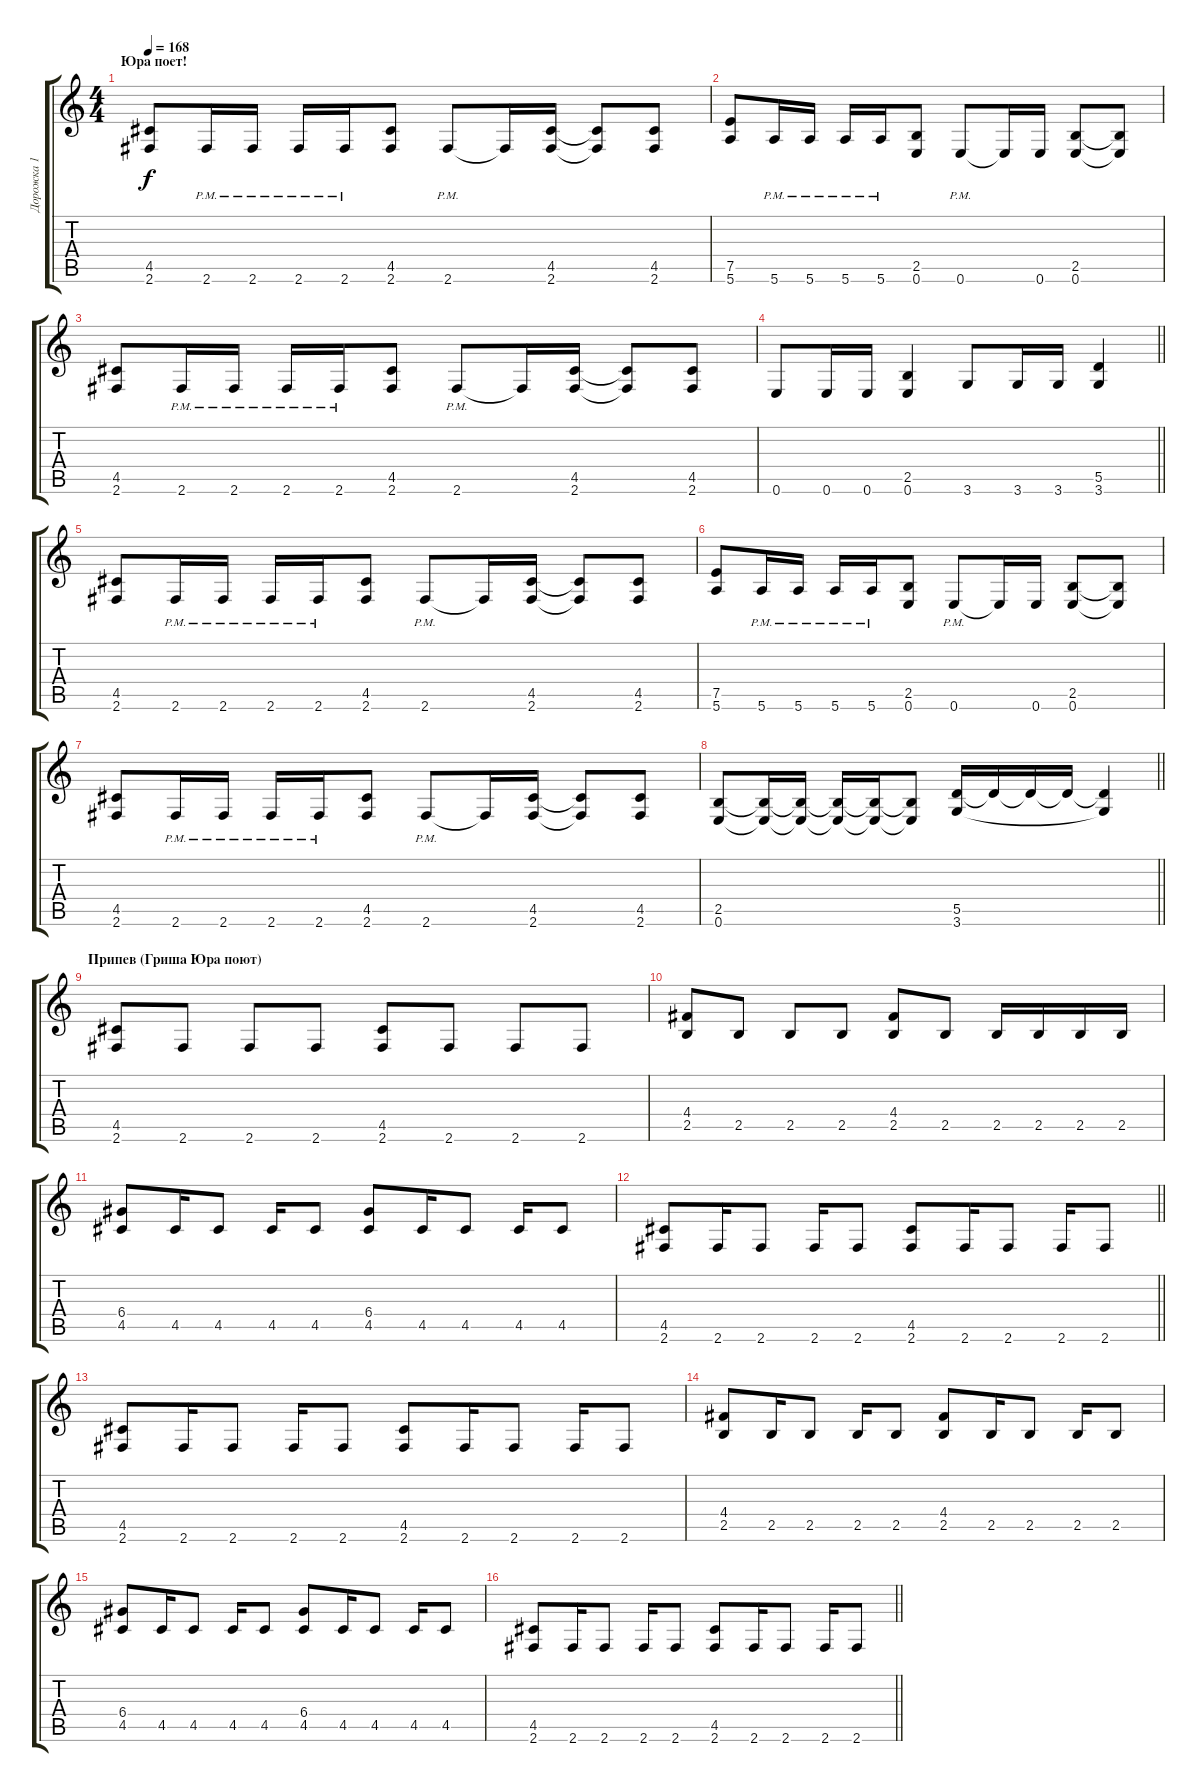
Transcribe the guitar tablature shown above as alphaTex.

\track ("Дорожка 1" "Дорожка 1") {instrument distortionguitar}
\staff {score tabs}
\tuning (E4 B3 G3 D3 A2 E2) {hide}
\ts (4 4)
\section ("" "Юра поет!")
\tempo 168
\clef g2
\ks c
(4.5 2.6).8{dy f} 2.6{pm}.16 2.6{pm}.16 2.6{pm}.16 2.6{pm}.16 (4.5 2.6).8 2.6{pm}.8 2.6{t}.16 (4.5 2.6).16 (4.5{t} 2.6{t}).8 (4.5 2.6).8 |
(7.5 5.6).8 5.6{pm}.16 5.6{pm}.16 5.6{pm}.16 5.6{pm}.16 (2.5 0.6).8 0.6{pm}.8 0.6{t}.16 0.6.16 (2.5 0.6).8 (2.5{t} 0.6{t}).8 |
(4.5 2.6).8 2.6{pm}.16 2.6{pm}.16 2.6{pm}.16 2.6{pm}.16 (4.5 2.6).8 2.6{pm}.8 2.6{t}.16 (4.5 2.6).16 (4.5{t} 2.6{t}).8 (4.5 2.6).8 |
\barLineRight lightlight
0.6.8 0.6.16 0.6.16 (2.5 0.6).4 3.6.8 3.6.16 3.6.16 (5.5 3.6).4 |
(4.5 2.6).8 2.6{pm}.16 2.6{pm}.16 2.6{pm}.16 2.6{pm}.16 (4.5 2.6).8 2.6{pm}.8 2.6{t}.16 (4.5 2.6).16 (4.5{t} 2.6{t}).8 (4.5 2.6).8 |
(7.5 5.6).8 5.6{pm}.16 5.6{pm}.16 5.6{pm}.16 5.6{pm}.16 (2.5 0.6).8 0.6{pm}.8 0.6{t}.16 0.6.16 (2.5 0.6).8 (2.5{t} 0.6{t}).8 |
(4.5 2.6).8 2.6{pm}.16 2.6{pm}.16 2.6{pm}.16 2.6{pm}.16 (4.5 2.6).8 2.6{pm}.8 2.6{t}.16 (4.5 2.6).16 (4.5{t} 2.6{t}).8 (4.5 2.6).8 |
\barLineRight lightlight
(2.5 0.6).8 (2.5{t} 0.6{t}).16 (2.5{t} 0.6{t}).16 (2.5{t} 0.6{t}).16 (2.5{t} 0.6{t}).16 (2.5{t} 0.6{t}).8 (5.5 3.6).16 5.5{t}.16 5.5{t}.16 5.5{t}.16 (5.5{t} 3.6{t}).4 |
\section ("" "Припев (Гриша Юра поют)")
(4.5 2.6).8 2.6.8 2.6.8 2.6.8 (4.5 2.6).8 2.6.8 2.6.8 2.6.8 |
(4.4 2.5).8 2.5.8 2.5.8 2.5.8 (4.4 2.5).8 2.5.8 2.5.16 2.5.16 2.5.16 2.5.16 |
(6.4 4.5).8 4.5.16 4.5.8 4.5.16 4.5.8 (6.4 4.5).8 4.5.16 4.5.8 4.5.16 4.5.8 |
\barLineRight lightlight
(4.5 2.6).8 2.6.16 2.6.8 2.6.16 2.6.8 (4.5 2.6).8 2.6.16 2.6.8 2.6.16 2.6.8 |
(4.5 2.6).8 2.6.16 2.6.8 2.6.16 2.6.8 (4.5 2.6).8 2.6.16 2.6.8 2.6.16 2.6.8 |
(4.4 2.5).8 2.5.16 2.5.8 2.5.16 2.5.8 (4.4 2.5).8 2.5.16 2.5.8 2.5.16 2.5.8 |
(6.4 4.5).8 4.5.16 4.5.8 4.5.16 4.5.8 (6.4 4.5).8 4.5.16 4.5.8 4.5.16 4.5.8 |
\barLineRight lightlight
(4.5 2.6).8 2.6.16 2.6.8 2.6.16 2.6.8 (4.5 2.6).8 2.6.16 2.6.8 2.6.16 2.6.8
